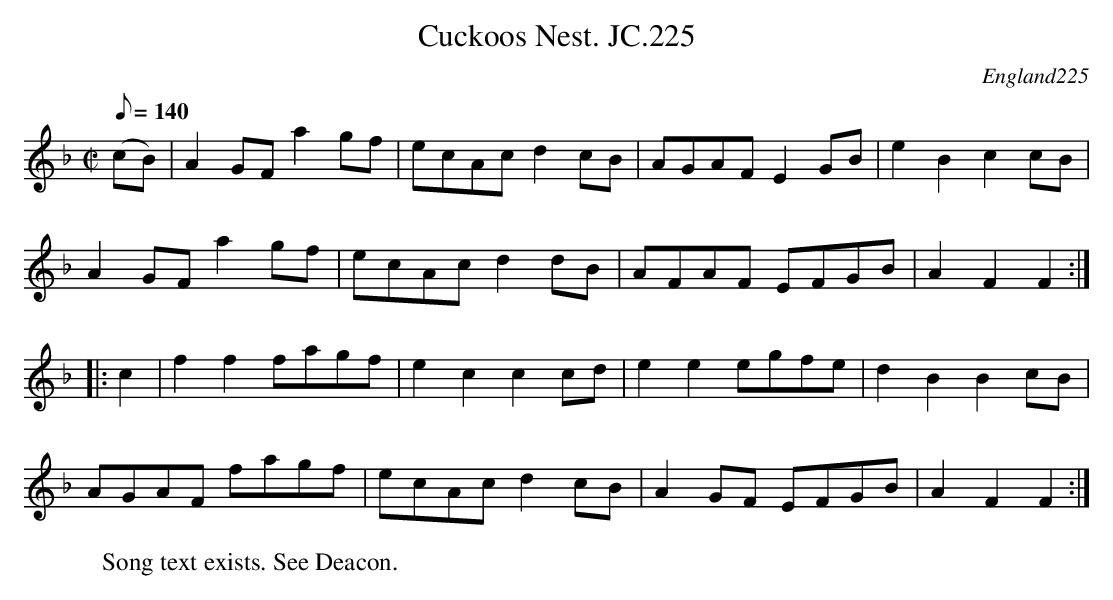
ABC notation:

X:1
T:Cuckoos Nest. JC.225
M:C|
L:1/8
Q:140
O:England225
K:F
(cB)|A2GF a2gf|ecAc d2cB|AGAF E2GB|e2B2 c2cB|!
A2GF a2gf|ecAc d2dB|AFAF EFGB|A2F2 F2:|!
|:c2|f2f2 fagf|e2c2 c2cd|e2e2 egfe|d2B2 B2cB|!
AGAF fagf|ecAc d2cB|A2GF EFGB|A2F2 F2:|]
W:Song text exists. See Deacon.
